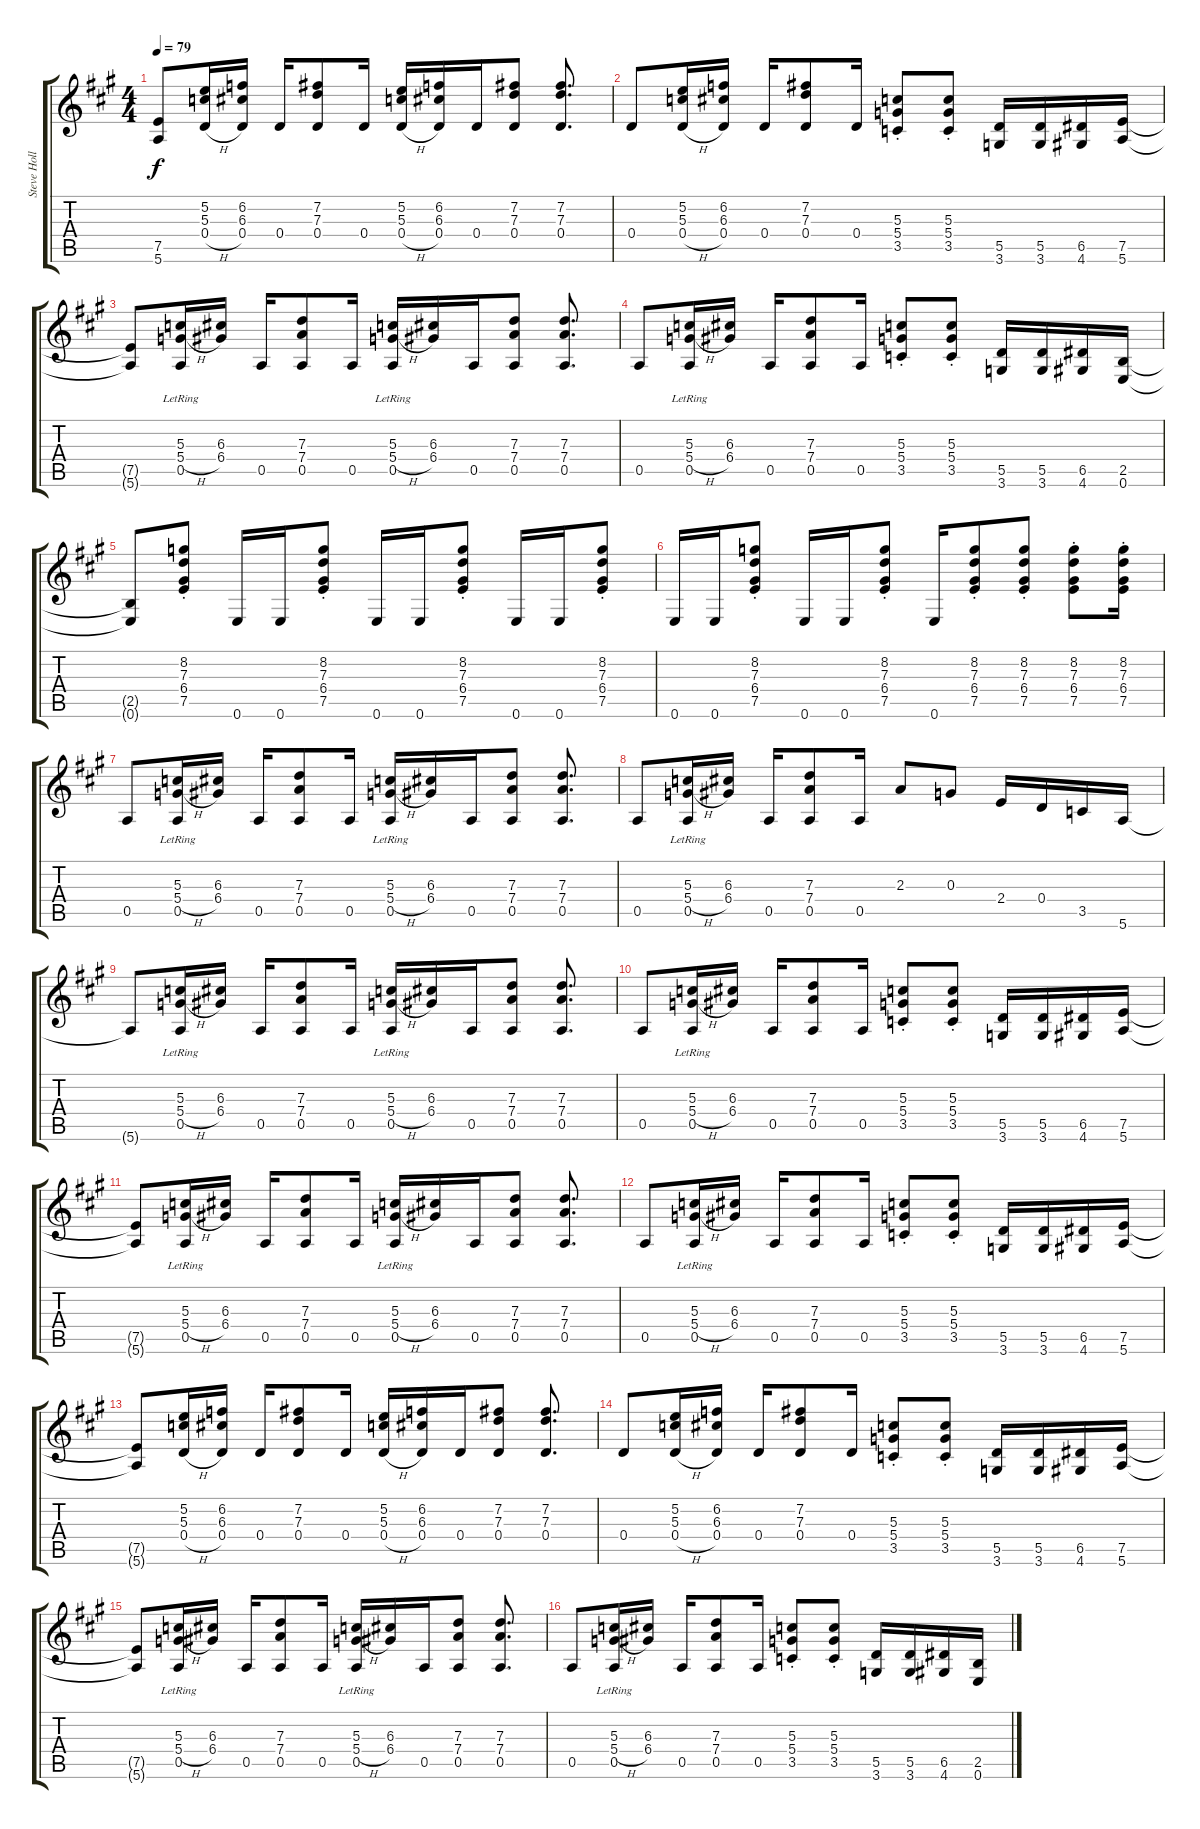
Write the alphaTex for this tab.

\track ("Steve Holland Guitar" "Steve Holl") {instrument overdrivenguitar}
\staff {score tabs}
\tuning (E4 B3 G3 D3 A2 E2) {hide}
\ts (4 4)
\tempo 79
\clef g2
\ks a
(7.5{t} 5.6{t}).8{dy f} (5.2 5.3 0.4{h}).16 (6.2 6.3 0.4).16 0.4.16 (7.2 7.3 0.4).8 0.4.16 (5.2 5.3 0.4{h}).16 (6.2 6.3 0.4).16 0.4.16 (7.2 7.3 0.4).8 (7.2 7.3 0.4).8{d} |
0.4.8 (5.2 5.3 0.4{h}).16 (6.2 6.3 0.4).16 0.4.16 (7.2 7.3 0.4).8 0.4.16 (5.3 5.4{st} 3.5).8 (5.3{st} 5.4 3.5).8 (5.5 3.6).16 (5.5 3.6).16 (6.5 4.6).16 (7.5 5.6).16 |
(7.5{t} 5.6{t}).8 (5.3 5.4{h} 0.5{lr}).16 (6.3 6.4).16 0.5.16 (7.3 7.4 0.5).8 0.5.16 (5.3 5.4{h} 0.5{lr}).16 (6.3 6.4).16 0.5.16 (7.3 7.4 0.5).8 (7.3 7.4 0.5).8{d} |
0.5.8 (5.3 5.4{h} 0.5{lr}).16 (6.3 6.4).16 0.5.16 (7.3 7.4 0.5).8 0.5.16 (5.3 5.4{st} 3.5).8 (5.3{st} 5.4 3.5).8 (5.5 3.6).16 (5.5 3.6).16 (6.5 4.6).16 (2.5 0.6).16 |
(2.5{t} 0.6{t}).8 (8.2{st} 7.3 6.4 7.5).8 0.6.16 0.6.16 (8.2 7.3 6.4 7.5{st}).8 0.6.16 0.6.16 (8.2 7.3 6.4 7.5{st}).8 0.6.16 0.6.16 (8.2 7.3 6.4 7.5{st}).8 |
0.6.16 0.6.16 (8.2 7.3 6.4 7.5{st}).8 0.6.16 0.6.16 (8.2 7.3 6.4 7.5{st}).8 0.6.16 (8.2 7.3 6.4 7.5{st}).8 (8.2 7.3 6.4 7.5{st}).8 (8.2 7.3 6.4 7.5{st}).8 (8.2 7.3 6.4 7.5{st}).16 |
0.5.8 (5.3 5.4{h} 0.5{lr}).16 (6.3 6.4).16 0.5.16 (7.3 7.4 0.5).8 0.5.16 (5.3 5.4{h} 0.5{lr}).16 (6.3 6.4).16 0.5.16 (7.3 7.4 0.5).8 (7.3 7.4 0.5).8{d} |
0.5.8 (5.3 5.4{h} 0.5{lr}).16 (6.3 6.4).16 0.5.16 (7.3 7.4 0.5).8 0.5.16 2.3.8 0.3.8 2.4.16 0.4.16 3.5.16 5.6.16 |
5.6{t}.8 (5.3 5.4{h} 0.5{lr}).16 (6.3 6.4).16 0.5.16 (7.3 7.4 0.5).8 0.5.16 (5.3 5.4{h} 0.5{lr}).16 (6.3 6.4).16 0.5.16 (7.3 7.4 0.5).8 (7.3 7.4 0.5).8{d} |
0.5.8 (5.3 5.4{h} 0.5{lr}).16 (6.3 6.4).16 0.5.16 (7.3 7.4 0.5).8 0.5.16 (5.3 5.4{st} 3.5).8 (5.3{st} 5.4 3.5).8 (5.5 3.6).16 (5.5 3.6).16 (6.5 4.6).16 (7.5 5.6).16 |
(7.5{t} 5.6{t}).8 (5.3 5.4{h} 0.5{lr}).16 (6.3 6.4).16 0.5.16 (7.3 7.4 0.5).8 0.5.16 (5.3 5.4{h} 0.5{lr}).16 (6.3 6.4).16 0.5.16 (7.3 7.4 0.5).8 (7.3 7.4 0.5).8{d} |
0.5.8 (5.3 5.4{h} 0.5{lr}).16 (6.3 6.4).16 0.5.16 (7.3 7.4 0.5).8 0.5.16 (5.3 5.4{st} 3.5).8 (5.3{st} 5.4 3.5).8 (5.5 3.6).16 (5.5 3.6).16 (6.5 4.6).16 (7.5 5.6).16 |
(7.5{t} 5.6{t}).8 (5.2 5.3 0.4{h}).16 (6.2 6.3 0.4).16 0.4.16 (7.2 7.3 0.4).8 0.4.16 (5.2 5.3 0.4{h}).16 (6.2 6.3 0.4).16 0.4.16 (7.2 7.3 0.4).8 (7.2 7.3 0.4).8{d} |
0.4.8 (5.2 5.3 0.4{h}).16 (6.2 6.3 0.4).16 0.4.16 (7.2 7.3 0.4).8 0.4.16 (5.3 5.4{st} 3.5).8 (5.3{st} 5.4 3.5).8 (5.5 3.6).16 (5.5 3.6).16 (6.5 4.6).16 (7.5 5.6).16 |
(7.5{t} 5.6{t}).8 (5.3 5.4{h} 0.5{lr}).16 (6.3 6.4).16 0.5.16 (7.3 7.4 0.5).8 0.5.16 (5.3 5.4{h} 0.5{lr}).16 (6.3 6.4).16 0.5.16 (7.3 7.4 0.5).8 (7.3 7.4 0.5).8{d} |
0.5.8 (5.3 5.4{h} 0.5{lr}).16 (6.3 6.4).16 0.5.16 (7.3 7.4 0.5).8 0.5.16 (5.3 5.4{st} 3.5).8 (5.3{st} 5.4 3.5).8 (5.5 3.6).16 (5.5 3.6).16 (6.5 4.6).16 (2.5 0.6).16
